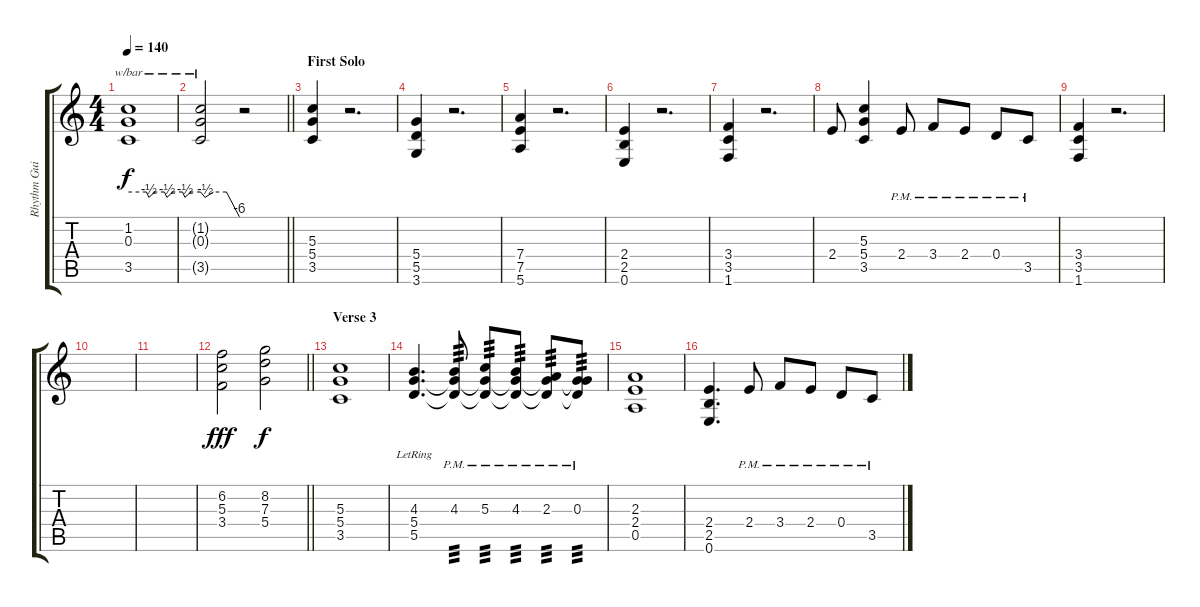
\track ("Rhythm Guitar (Maxime Callau)" "Rhythm Gui") {instrument distortionguitar}
\staff {score tabs}
\tuning (E4 B3 G3 D3 A2 E2) {hide}
\ts (4 4)
\tempo 140
\clef g2
\ks c
(1.2 0.3 3.5).1{tbe (custom default 0 0 15 0 17 -2 22 0 30 0 32 -2 37 0 45 0 47 -2 52 0 60 0) dy f} |
\barLineRight lightlight
(1.2{t} 0.3{t} 3.5{t}).2{tbe (custom default 0 0 7 -2 20 0 40 0 60 -24)} r.2 |
\section ("" "First Solo")
(5.3 5.4 3.5).4 r.2{d} |
(5.4 5.5 3.6).4 r.2{d} |
(7.4 7.5 5.6).4 r.2{d} |
(2.4 2.5 0.6).4 r.2{d} |
(3.4 3.5 1.6).4 r.2{d} |
2.4.8 (5.3 5.4 3.5).4 2.4{pm}.8 3.4{pm}.8 2.4{pm}.8 0.4{pm}.8 3.5{pm}.8 |
(3.4 3.5 1.6).4 r.2{d} |
|
|
\barLineRight lightlight
(6.2 5.3 3.4).2{dy fff} (8.2 7.3 5.4).2{dy f} |
\section ("" "Verse 3")
(5.3 5.4 3.5).1 |
(4.3{lr} 5.4{lr} 5.5{lr}).4{d} (4.3{pm} 5.4{t} 5.5{t}).8{tp 3} (5.3{pm} 5.4{t} 5.5{t}).8{tp 3} (4.3{pm} 5.4{t} 5.5{t}).8{tp 3} (2.3{pm} 5.4{t} 5.5{t}).8{tp 3} (0.3{pm} 5.4{t} 5.5{t}).8{tp 3} |
(2.3 2.4 0.5).1 |
(2.4 2.5 0.6).4{d} 2.4{pm}.8 3.4{pm}.8 2.4{pm}.8 0.4{pm}.8 3.5{pm}.8
